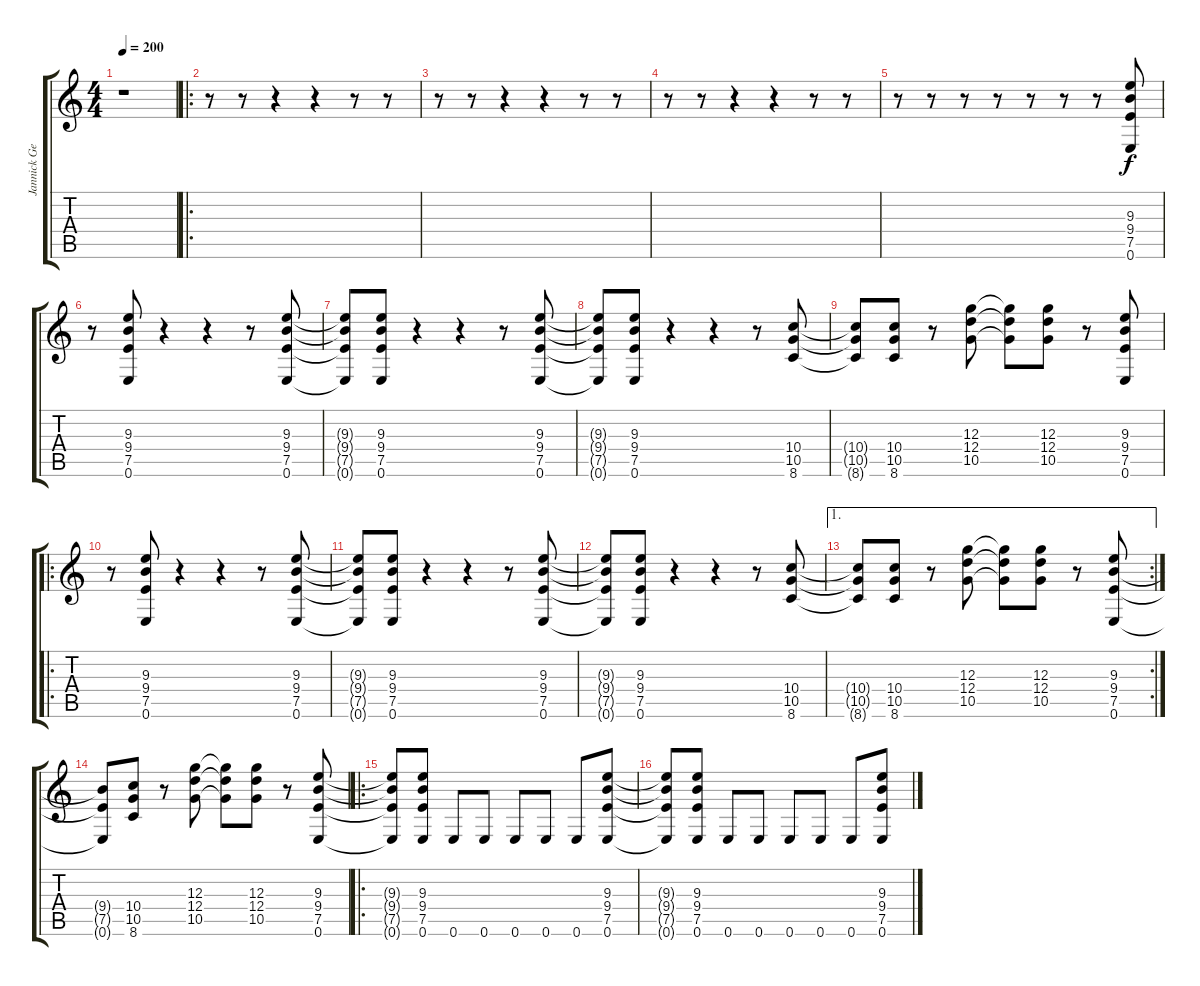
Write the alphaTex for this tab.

\track ("Jannick Gers" "Jannick Ge") {instrument distortionguitar}
\staff {score tabs}
\tuning (E4 B3 G3 D3 A2 E2) {hide}
\ts (4 4)
\tempo 200
\clef g2
\ks c
r.1{dy f instrument distortionguitar} |
\ro
r.8 r.8 r.4 r.4 r.8 r.8 |
r.8 r.8 r.4 r.4 r.8 r.8 |
r.8 r.8 r.4 r.4 r.8 r.8 |
r.8 r.8 r.8 r.8 r.8 r.8 r.8 (9.3 9.4 7.5 0.6).8 |
r.8 (9.3 9.4 7.5 0.6).8 r.4 r.4 r.8 (9.3 9.4 7.5 0.6).8 |
(9.3{t} 9.4{t} 7.5{t} 0.6{t}).8 (9.3 9.4 7.5 0.6).8 r.4 r.4 r.8 (9.3 9.4 7.5 0.6).8 |
(9.3{t} 9.4{t} 7.5{t} 0.6{t}).8 (9.3 9.4 7.5 0.6).8 r.4 r.4 r.8 (10.4 10.5 8.6).8 |
(10.4{t} 10.5{t} 8.6{t}).8 (10.4 10.5 8.6).8 r.8 (12.3 12.4 10.5).8 (12.3{t} 12.4{t} 10.5{t}).8 (12.3 12.4 10.5).8 r.8 (9.3 9.4 7.5 0.6).8 |
\ro
r.8 (9.3 9.4 7.5 0.6).8 r.4 r.4 r.8 (9.3 9.4 7.5 0.6).8 |
(9.3{t} 9.4{t} 7.5{t} 0.6{t}).8 (9.3 9.4 7.5 0.6).8 r.4 r.4 r.8 (9.3 9.4 7.5 0.6).8 |
(9.3{t} 9.4{t} 7.5{t} 0.6{t}).8 (9.3 9.4 7.5 0.6).8 r.4 r.4 r.8 (10.4 10.5 8.6).8 |
\ae 1
\rc 2
(10.4{t} 10.5{t} 8.6{t}).8 (10.4 10.5 8.6).8 r.8 (12.3 12.4 10.5).8 (12.3{t} 12.4{t} 10.5{t}).8 (12.3 12.4 10.5).8 r.8 (9.3 9.4 7.5 0.6).8 |
(9.4{t} 7.5{t} 0.6{t}).8 (10.4 10.5 8.6).8 r.8 (12.3 12.4 10.5).8 (12.3{t} 12.4{t} 10.5{t}).8 (12.3 12.4 10.5).8 r.8 (9.3 9.4 7.5 0.6).8 |
\ro
(9.3{t} 9.4{t} 7.5{t} 0.6{t}).8 (9.3 9.4 7.5 0.6).8 0.6.8 0.6.8 0.6.8 0.6.8 0.6.8 (9.3 9.4 7.5 0.6).8 |
(9.3{t} 9.4{t} 7.5{t} 0.6{t}).8 (9.3 9.4 7.5 0.6).8 0.6.8 0.6.8 0.6.8 0.6.8 0.6.8 (9.3 9.4 7.5 0.6).8
